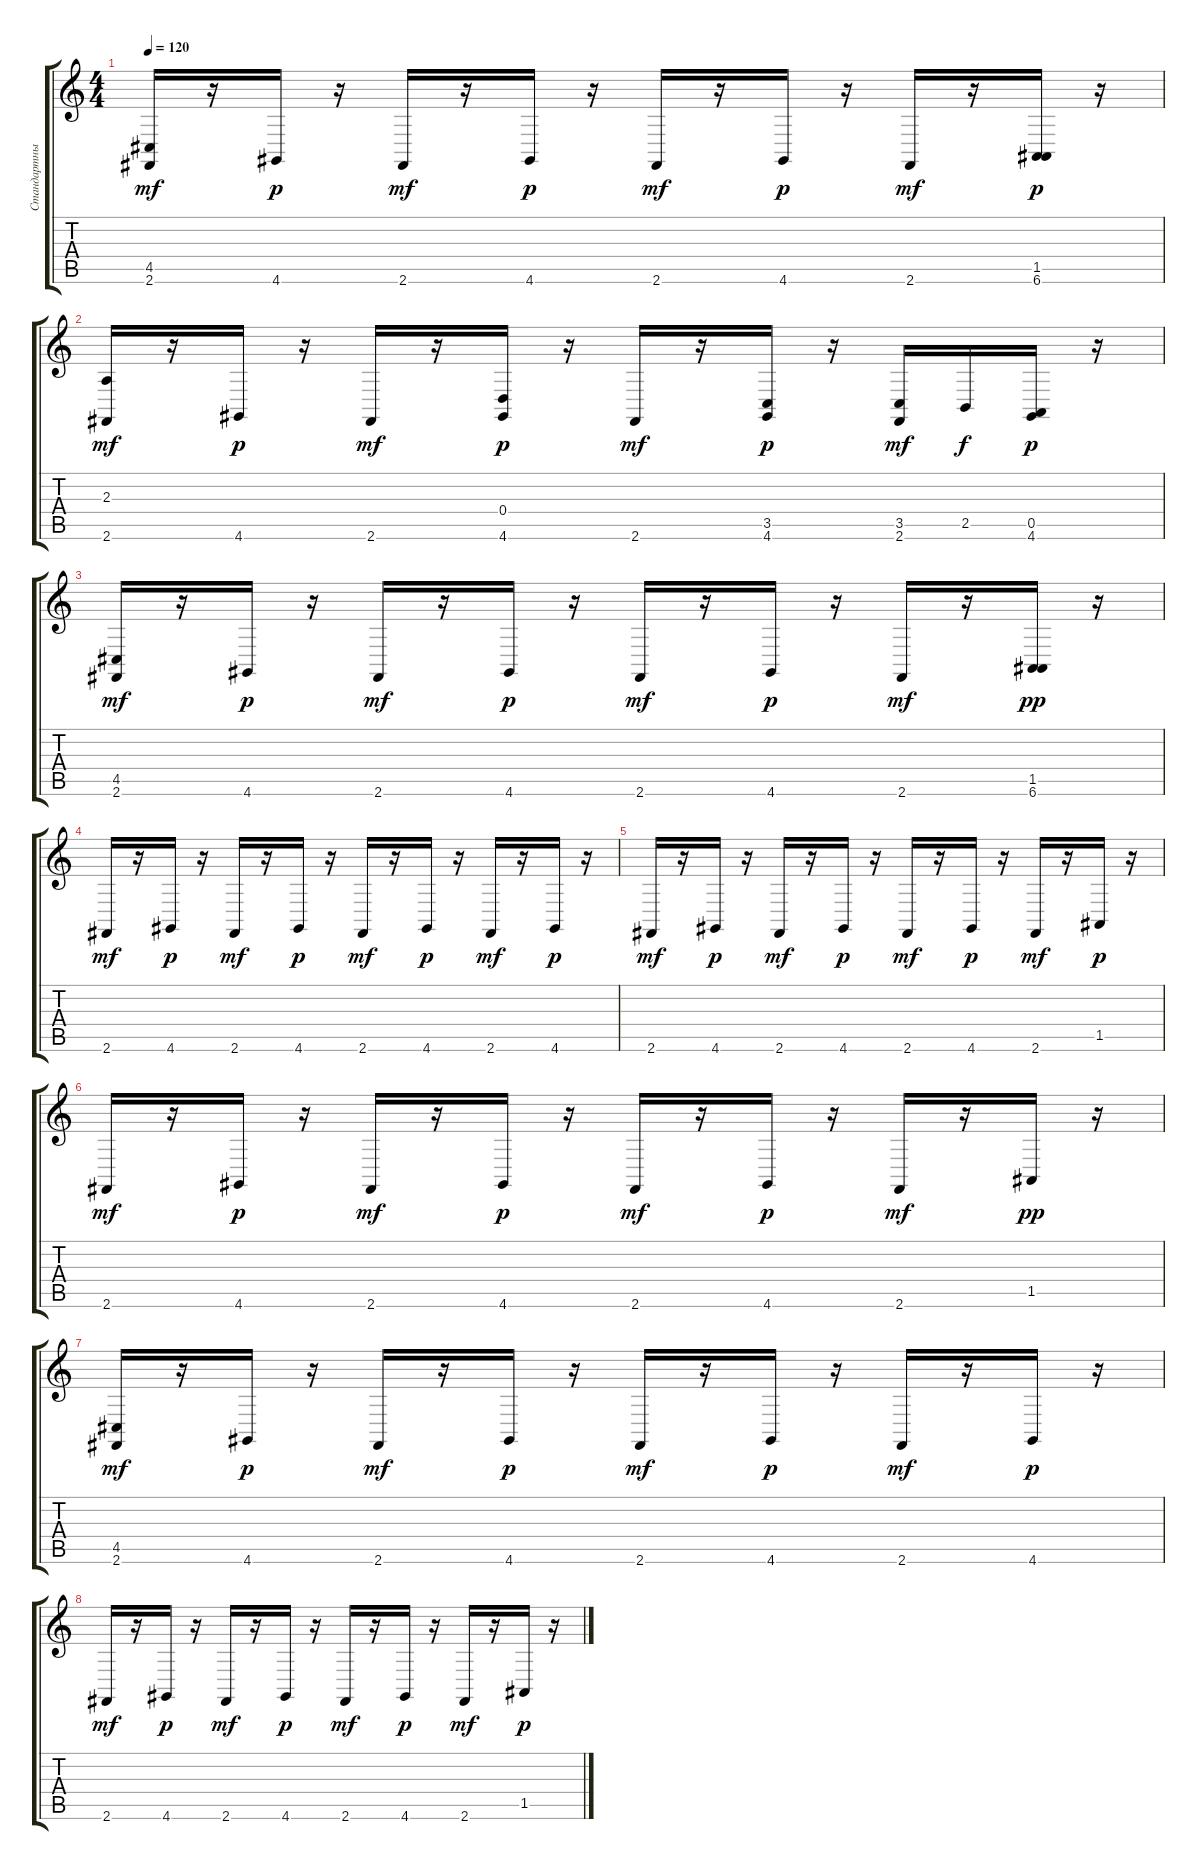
\track ("Стандартный Набор" "Стандартны") {instrument synthdrum}
\staff {score tabs}
\tuning (E4 B3 G3 D3 A2 E2) {hide}
\ts (4 4)
\tempo 120
\clef g2
\ks c
(4.5 2.6).16{dy mf} r.16 4.6.16{dy p} r.16 2.6.16{dy mf} r.16 4.6.16{dy p} r.16 2.6.16{dy mf} r.16 4.6.16{dy p} r.16 2.6.16{dy mf} r.16 (1.5 6.6).16{dy p} r.16 |
(2.3 2.6).16{dy mf} r.16 4.6.16{dy p} r.16 2.6.16{dy mf} r.16 (0.4 4.6).16{dy p} r.16 2.6.16{dy mf} r.16 (3.5 4.6).16{dy p} r.16 (3.5 2.6).16{dy mf} 2.5.16{dy f} (0.5 4.6).16{dy p} r.16 |
(4.5 2.6).16{dy mf} r.16 4.6.16{dy p} r.16 2.6.16{dy mf} r.16 4.6.16{dy p} r.16 2.6.16{dy mf} r.16 4.6.16{dy p} r.16 2.6.16{dy mf} r.16 (1.5 6.6).16{dy pp} r.16 |
2.6.16{dy mf} r.16 4.6.16{dy p} r.16 2.6.16{dy mf} r.16 4.6.16{dy p} r.16 2.6.16{dy mf} r.16 4.6.16{dy p} r.16 2.6.16{dy mf} r.16 4.6.16{dy p} r.16 |
2.6.16{dy mf} r.16 4.6.16{dy p} r.16 2.6.16{dy mf} r.16 4.6.16{dy p} r.16 2.6.16{dy mf} r.16 4.6.16{dy p} r.16 2.6.16{dy mf} r.16 1.5.16{dy p} r.16 |
2.6.16{dy mf} r.16 4.6.16{dy p} r.16 2.6.16{dy mf} r.16 4.6.16{dy p} r.16 2.6.16{dy mf} r.16 4.6.16{dy p} r.16 2.6.16{dy mf} r.16 1.5.16{dy pp} r.16 |
(4.5 2.6).16{dy mf} r.16 4.6.16{dy p} r.16 2.6.16{dy mf} r.16 4.6.16{dy p} r.16 2.6.16{dy mf} r.16 4.6.16{dy p} r.16 2.6.16{dy mf} r.16 4.6.16{dy p} r.16 |
2.6.16{dy mf} r.16 4.6.16{dy p} r.16 2.6.16{dy mf} r.16 4.6.16{dy p} r.16 2.6.16{dy mf} r.16 4.6.16{dy p} r.16 2.6.16{dy mf} r.16 1.5.16{dy p} r.16
